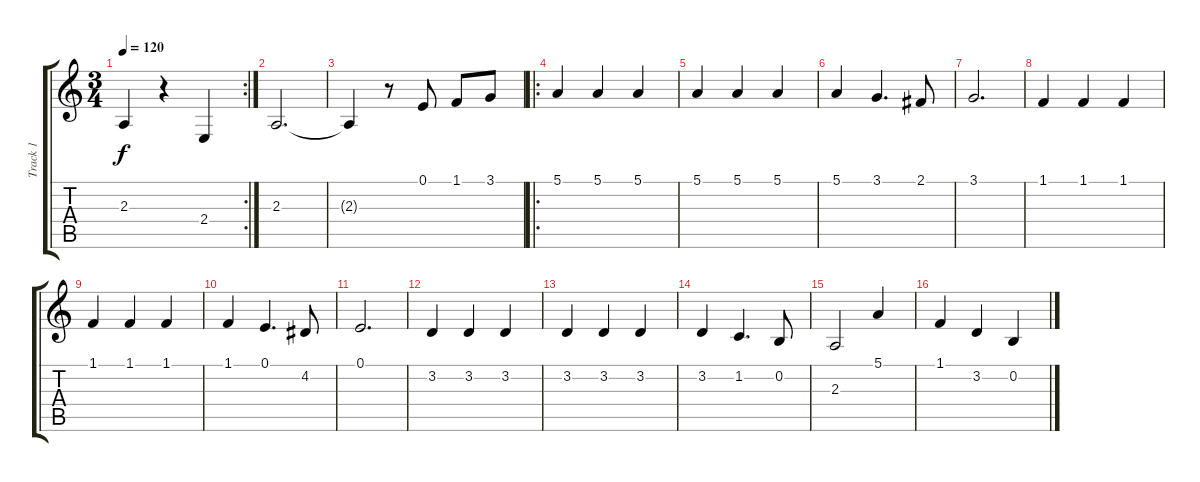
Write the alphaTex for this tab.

\track ("Track 1" "Track 1") {instrument acousticgrandpiano}
\staff {score tabs}
\tuning (E4 B3 G3 D3 A2 E2) {hide}
\rc 2
\ts (3 4)
\tempo 120
\clef g2
\ks c
2.3{t}.4{dy f} r.4 2.4.4 |
2.3.2{d} |
2.3{t}.4 r.8 0.1.8 1.1.8 3.1.8 |
\ro
5.1.4 5.1.4 5.1.4 |
5.1.4 5.1.4 5.1.4 |
5.1.4 3.1.4{d} 2.1.8 |
3.1.2{d} |
1.1.4 1.1.4 1.1.4 |
1.1.4 1.1.4 1.1.4 |
1.1.4 0.1.4{d} 4.2.8 |
0.1.2{d} |
3.2.4 3.2.4 3.2.4 |
3.2.4 3.2.4 3.2.4 |
3.2.4 1.2.4{d} 0.2.8 |
2.3.2 5.1.4 |
1.1.4 3.2.4 0.2.4
